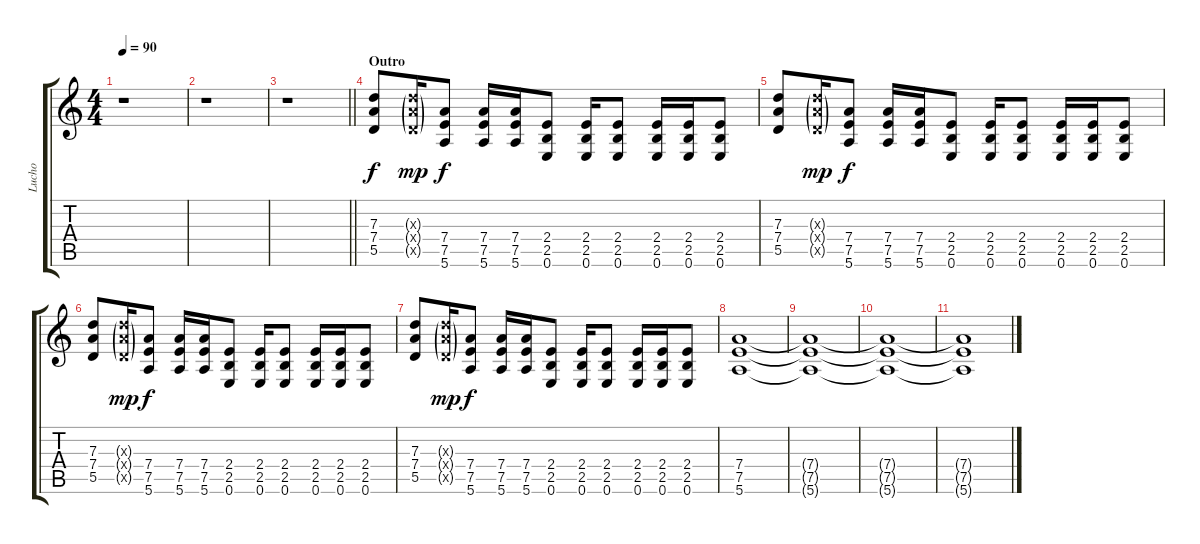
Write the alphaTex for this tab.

\track ("Lucho" "Lucho") {instrument distortionguitar}
\staff {score tabs}
\tuning (E4 B3 G3 D3 A2 E2) {hide}
\ts (4 4)
\tempo 90
\clef g2
\ks c
r.1{dy f} |
r.1 |
\barLineRight lightlight
r.1 |
\section ("" "Outro")
(7.3 7.4 5.5).8 (7.3{g x} 7.4{g x} 5.5{g x}).16{dy mp} (7.4 7.5 5.6).8{dy f} (7.4 7.5 5.6).16 (7.4 7.5 5.6).16 (2.4 2.5 0.6).8 (2.4 2.5 0.6).16 (2.4 2.5 0.6).8 (2.4 2.5 0.6).16 (2.4 2.5 0.6).16 (2.4 2.5 0.6).8 |
(7.3 7.4 5.5).8 (7.3{g x} 7.4{g x} 5.5{g x}).16{dy mp} (7.4 7.5 5.6).8{dy f} (7.4 7.5 5.6).16 (7.4 7.5 5.6).16 (2.4 2.5 0.6).8 (2.4 2.5 0.6).16 (2.4 2.5 0.6).8 (2.4 2.5 0.6).16 (2.4 2.5 0.6).16 (2.4 2.5 0.6).8 |
(7.3 7.4 5.5).8 (7.3{g x} 7.4{g x} 5.5{g x}).16{dy mp} (7.4 7.5 5.6).8{dy f} (7.4 7.5 5.6).16 (7.4 7.5 5.6).16 (2.4 2.5 0.6).8 (2.4 2.5 0.6).16 (2.4 2.5 0.6).8 (2.4 2.5 0.6).16 (2.4 2.5 0.6).16 (2.4 2.5 0.6).8 |
(7.3 7.4 5.5).8 (7.3{g x} 7.4{g x} 5.5{g x}).16{dy mp} (7.4 7.5 5.6).8{dy f} (7.4 7.5 5.6).16 (7.4 7.5 5.6).16 (2.4 2.5 0.6).8 (2.4 2.5 0.6).16 (2.4 2.5 0.6).8 (2.4 2.5 0.6).16 (2.4 2.5 0.6).16 (2.4 2.5 0.6).8 |
(7.4 7.5 5.6).1{volume 0} |
(7.4{t} 7.5{t} 5.6{t}).1 |
(7.4{t} 7.5{t} 5.6{t}).1 |
(7.4{t} 7.5{t} 5.6{t}).1
